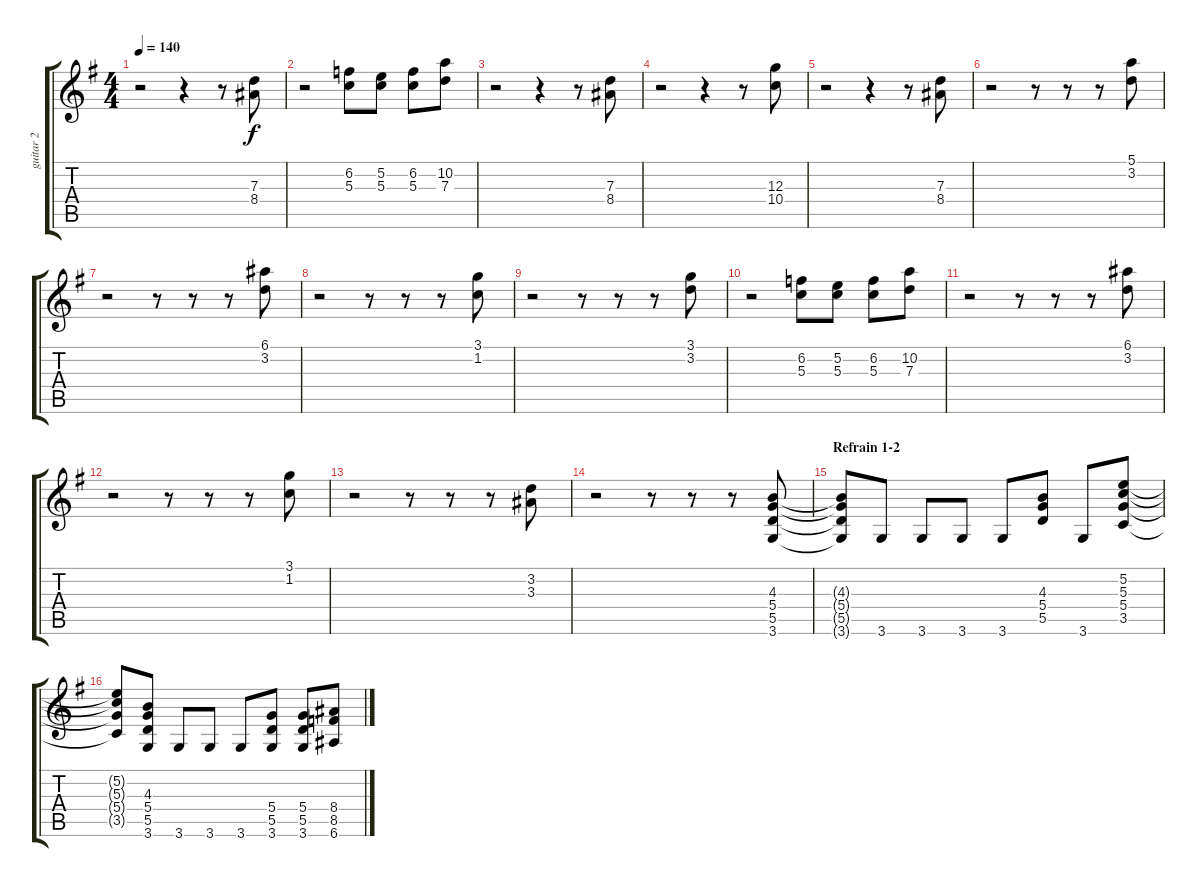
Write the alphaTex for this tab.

\track ("guitar 2" "guitar 2") {instrument distortionguitar}
\staff {score tabs}
\tuning (E4 B3 G3 D3 A2 E2) {hide}
\ts (4 4)
\tempo 140
\clef g2
\ks g
r.2{dy f} r.4 r.8 (7.3 8.4).8 |
r.2 (6.2 5.3).8 (5.2 5.3).8 (6.2 5.3).8 (10.2 7.3).8 |
r.2 r.4 r.8 (7.3 8.4).8 |
r.2 r.4 r.8 (12.3 10.4).8 |
r.2 r.4 r.8 (7.3 8.4).8 |
r.2 r.8 r.8 r.8 (5.1 3.2).8 |
r.2 r.8 r.8 r.8 (6.1 3.2).8 |
r.2 r.8 r.8 r.8 (3.1 1.2).8 |
r.2 r.8 r.8 r.8 (3.1 3.2).8 |
r.2 (6.2 5.3).8 (5.2 5.3).8 (6.2 5.3).8 (10.2 7.3).8 |
r.2 r.8 r.8 r.8 (6.1 3.2).8 |
r.2 r.8 r.8 r.8 (3.1 1.2).8 |
r.2 r.8 r.8 r.8 (3.2 3.3).8 |
r.2 r.8 r.8 r.8 (4.3 5.4 5.5 3.6).8 |
\section ("" "Refrain 1-2")
(4.3{t} 5.4{t} 5.5{t} 3.6{t}).8 3.6.8 3.6.8 3.6.8 3.6.8 (4.3 5.4 5.5).8 3.6.8 (5.2 5.3 5.4 3.5).8 |
(5.2{t} 5.3{t} 5.4{t} 3.5{t}).8 (4.3 5.4 5.5 3.6).8 3.6.8 3.6.8 3.6.8 (5.4 5.5 3.6).8 (5.4 5.5 3.6).8 (8.4 8.5 6.6).8
